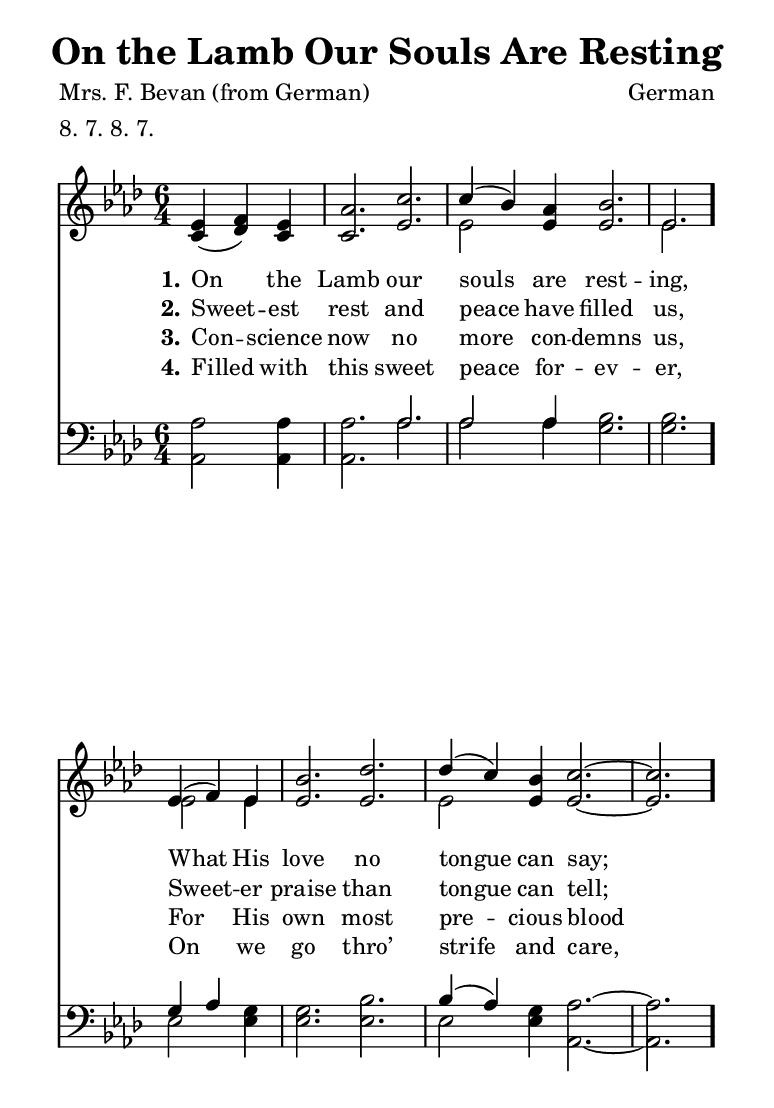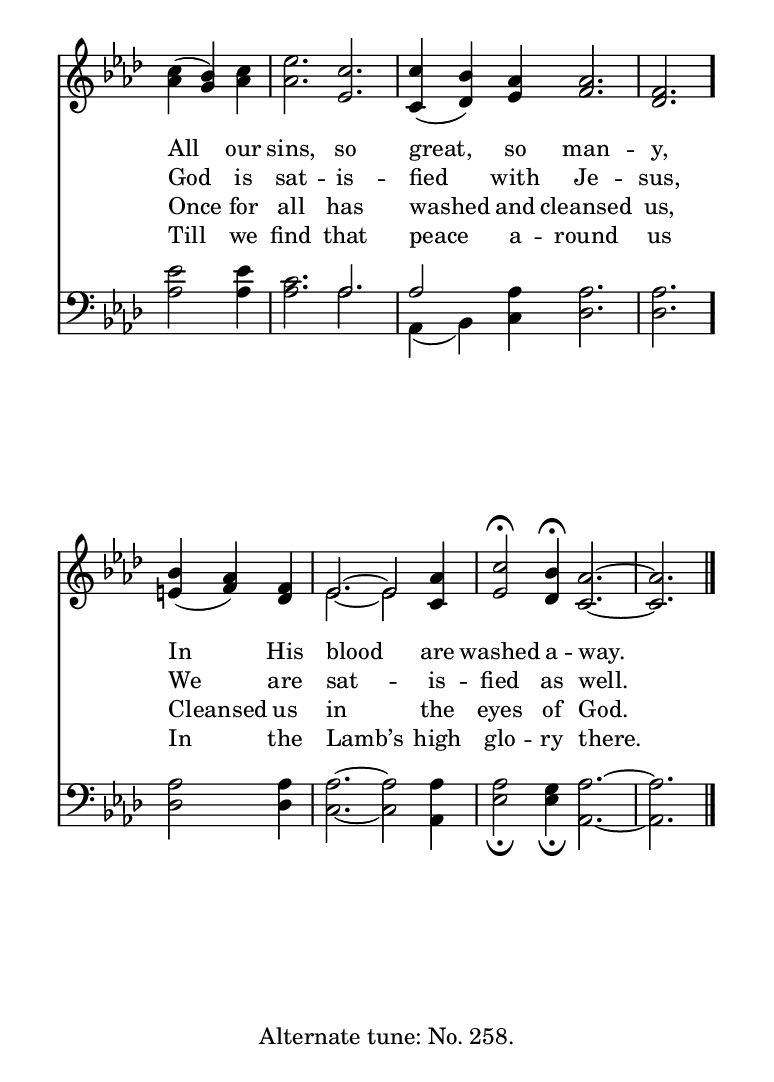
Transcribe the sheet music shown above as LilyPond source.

\include "common/global.ily"
\paper {
  \include "common/paper.ily"
  ragged-last-bottom = ##t
  systems-per-page = ##f
  system-count = #(cond (is-eogsized 2) (#t #f))
}

\header{
  hymnnumber = "171"
  title = "On the Lamb Our Souls Are Resting"
  tunename = "Zurich"
  meter = "8. 7. 8. 7."
  poet = "Mrs. F. Bevan (from German)"
  composer = "German"
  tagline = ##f
}

ta = { \tempo 2=80 }
tb = { \tempo 2=40 }

global = {
  \include "common/overrides.ily"
  \override Staff.TimeSignature.style = #'numbered
  \time 6/4
  \override Score.MetronomeMark.transparent = ##t % hide all fermata changes too
  \tempo 2=80
  \key aes \major
  \partial 2.
  \autoBeamOff
}

notesSoprano = {
\global
\relative c' {

  ees4( f) ees | aes2. c | c4( bes) aes bes2. | ees,
  ees4( f) ees | bes'2. des | des4( c) bes c2. ~ | c
  c4( bes) c | ees2. c | c4( bes) aes aes2. | f
  bes4( aes) f | ees2. ~ ees2 aes4 | \tb c2 \fermata bes4 \fermata \ta aes2. ~ | aes

  \bar "|."

}
}

notesAlto = {
\global
\relative e' {

  c4( des) c | c2. ees | ees2 ees4 ees2. | ees2.
  ees2 ees4 | ees2. ees | ees2 ees4 ees2. ~ | ees
  aes4( g) aes | aes2. ees2. | c4( des) ees f2. | des
  e4( f) des | ees2. ~ ees2 c4 | ees2 des4 c2. ~ | c

}
}

notesTenor = {
\global
\relative a {

  aes2 aes4 | aes2. aes | aes2 aes4 bes2. | bes
  g4 aes g | g2. bes2. | bes4( aes) g aes2. ~ | aes
  ees'2 ees4 | c2. aes | aes2 aes4 aes2. | aes
  aes2 aes4 | aes2. ~ aes2 aes4 | aes2 g4 aes2. ~ | aes

}
}

notesBass = {
\global
\relative f, {

  aes2 aes4 | aes2. aes' | aes2 aes4 g2. | g
  ees2 ees4 | ees2. ees | ees2 ees4 aes,2. ~ | aes
  aes'2 aes4 | aes2. aes | aes,4( bes) c des2. | des
  des2 des4 | c2. ~ c2 aes4 | ees'2_\fermata ees4_\fermata aes,2. ~ | aes

}
}

wordsA = \lyricmode {
\set stanza = "1."

On the Lamb our souls are rest -- ing, \bar "."
What His love no tongue can say; \bar "."
All our sins, so great, so man -- y, \bar "."
In His blood are washed a -- way. \bar "."

}

wordsB = \lyricmode {
\set stanza = "2."

Sweet -- est rest and peace have filled us,
Sweet -- er praise than tongue can tell;
God is sat -- is -- fied with Je -- sus,
We are sat -- is -- fied as well.

}

wordsC = \lyricmode {
\set stanza = "3."

Con -- science now no more con -- demns us,
For His own most pre -- cious blood
Once for all has washed and cleansed us,
Cleansed us in the eyes of God.

}

wordsD = \lyricmode {
\set stanza = "4."

Filled with this sweet peace for -- ev -- er,
On we go thro’ strife and care,
Till we find that peace a -- round us
In the Lamb’s high glo -- ry there.

}

\score {
  \context ChoirStaff <<
    \context Staff = upper <<
      \set Staff.autoBeaming = ##f
      \set ChoirStaff.systemStartDelimiter = #'SystemStartBar
      \set ChoirStaff.printPartCombineTexts = ##f
      \partcombine #'(2 . 11) \notesSoprano \notesAlto
      \context NullVoice = sopranos { \voiceOne << \notesSoprano >> }
      \context Lyrics = one   \lyricsto sopranos \wordsA
      \context Lyrics = two   \lyricsto sopranos \wordsB
      \context Lyrics = three \lyricsto sopranos \wordsC
      \context Lyrics = four  \lyricsto sopranos \wordsD
    >>
    \context Staff = men <<
      \set Staff.autoBeaming = ##f
      \clef bass
      \set ChoirStaff.printPartCombineTexts = ##f
      \partcombine #'(2 . 11) \notesTenor \notesBass
    >>
  >>
  \layout {
    \include "common/layout.ily"
  }
  \midi{
    \include "common/midi.ily"
  }
}

\noPageBreak

\markup { \vspace #2 \fill-line { \raise #2 \line { Alternate tune: No. 258. } } }

\version "2.19.49"  % necessary for upgrading to future LilyPond versions.

% vi:set et ts=2 sw=2 ai nocindent syntax=lilypond:
